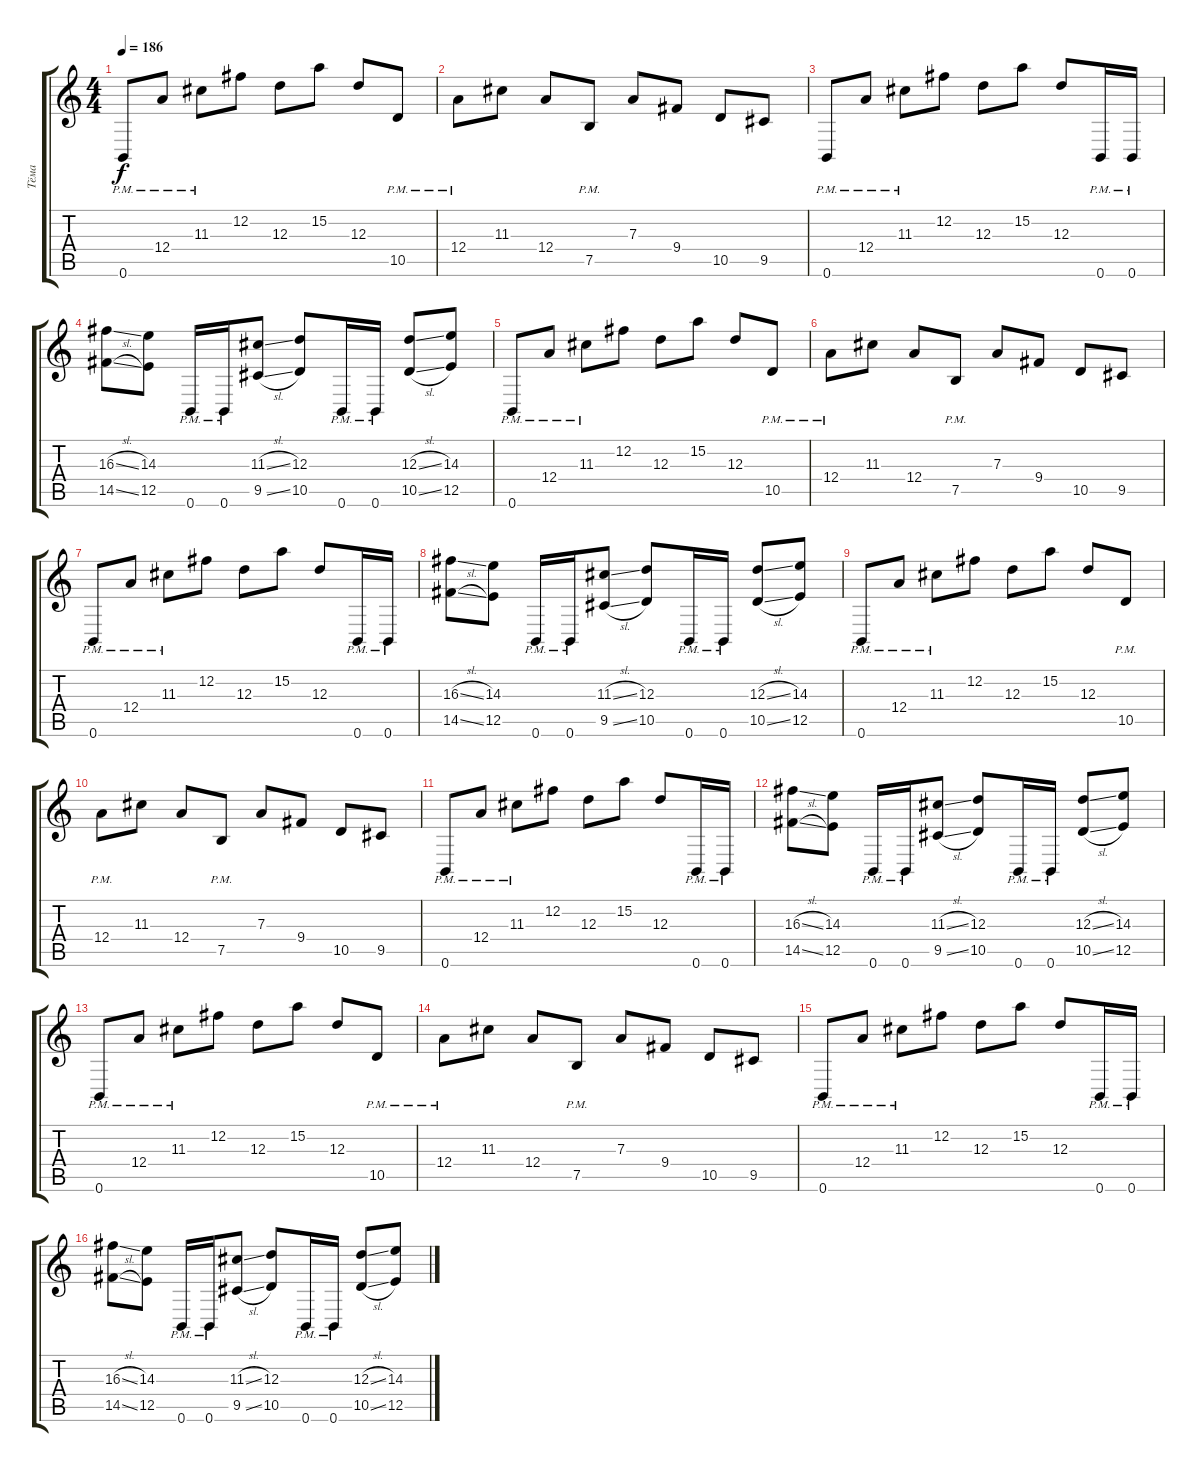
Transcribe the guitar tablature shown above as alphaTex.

\track ("Тёма" "Тёма") {instrument distortionguitar}
\staff {score tabs}
\tuning (B3 Gb3 D3 A2 E2 B1) {hide}
\ts (4 4)
\tempo 186
\clef g2
\ks c
0.6{pm}.8{dy f instrument distortionguitar} 12.4{pm}.8 11.3{pm}.8 12.2.8 12.3.8 15.2.8 12.3.8 10.5{pm}.8 |
12.4{pm}.8 11.3.8 12.4.8 7.5{pm}.8 7.3.8 9.4.8 10.5.8 9.5.8 |
0.6{pm}.8 12.4{pm}.8 11.3{pm}.8 12.2.8 12.3.8 15.2.8 12.3.8 0.6{pm}.16 0.6{pm}.16 |
(16.3{sl} 14.5{sl}).8 (14.3 12.5).8 0.6{pm}.16 0.6{pm}.16 (11.3{sl} 9.5{sl}).8 (12.3 10.5).8 0.6{pm}.16 0.6{pm}.16 (12.3{sl} 10.5{sl}).8 (14.3 12.5).8 |
0.6{pm}.8 12.4{pm}.8 11.3{pm}.8 12.2.8 12.3.8 15.2.8 12.3.8 10.5{pm}.8 |
12.4{pm}.8 11.3.8 12.4.8 7.5{pm}.8 7.3.8 9.4.8 10.5.8 9.5.8 |
0.6{pm}.8 12.4{pm}.8 11.3{pm}.8 12.2.8 12.3.8 15.2.8 12.3.8 0.6{pm}.16 0.6{pm}.16 |
(16.3{sl} 14.5{sl}).8 (14.3 12.5).8 0.6{pm}.16 0.6{pm}.16 (11.3{sl} 9.5{sl}).8 (12.3 10.5).8 0.6{pm}.16 0.6{pm}.16 (12.3{sl} 10.5{sl}).8 (14.3 12.5).8 |
0.6{pm}.8 12.4{pm}.8 11.3{pm}.8 12.2.8 12.3.8 15.2.8 12.3.8 10.5{pm}.8 |
12.4{pm}.8 11.3.8 12.4.8 7.5{pm}.8 7.3.8 9.4.8 10.5.8 9.5.8 |
0.6{pm}.8 12.4{pm}.8 11.3{pm}.8 12.2.8 12.3.8 15.2.8 12.3.8 0.6{pm}.16 0.6{pm}.16 |
(16.3{sl} 14.5{sl}).8 (14.3 12.5).8 0.6{pm}.16 0.6{pm}.16 (11.3{sl} 9.5{sl}).8 (12.3 10.5).8 0.6{pm}.16 0.6{pm}.16 (12.3{sl} 10.5{sl}).8 (14.3 12.5).8 |
0.6{pm}.8 12.4{pm}.8 11.3{pm}.8 12.2.8 12.3.8 15.2.8 12.3.8 10.5{pm}.8 |
12.4{pm}.8 11.3.8 12.4.8 7.5{pm}.8 7.3.8 9.4.8 10.5.8 9.5.8 |
0.6{pm}.8 12.4{pm}.8 11.3{pm}.8 12.2.8 12.3.8 15.2.8 12.3.8 0.6{pm}.16 0.6{pm}.16 |
(16.3{sl} 14.5{sl}).8 (14.3 12.5).8 0.6{pm}.16 0.6{pm}.16 (11.3{sl} 9.5{sl}).8 (12.3 10.5).8 0.6{pm}.16 0.6{pm}.16 (12.3{sl} 10.5{sl}).8 (14.3 12.5).8
